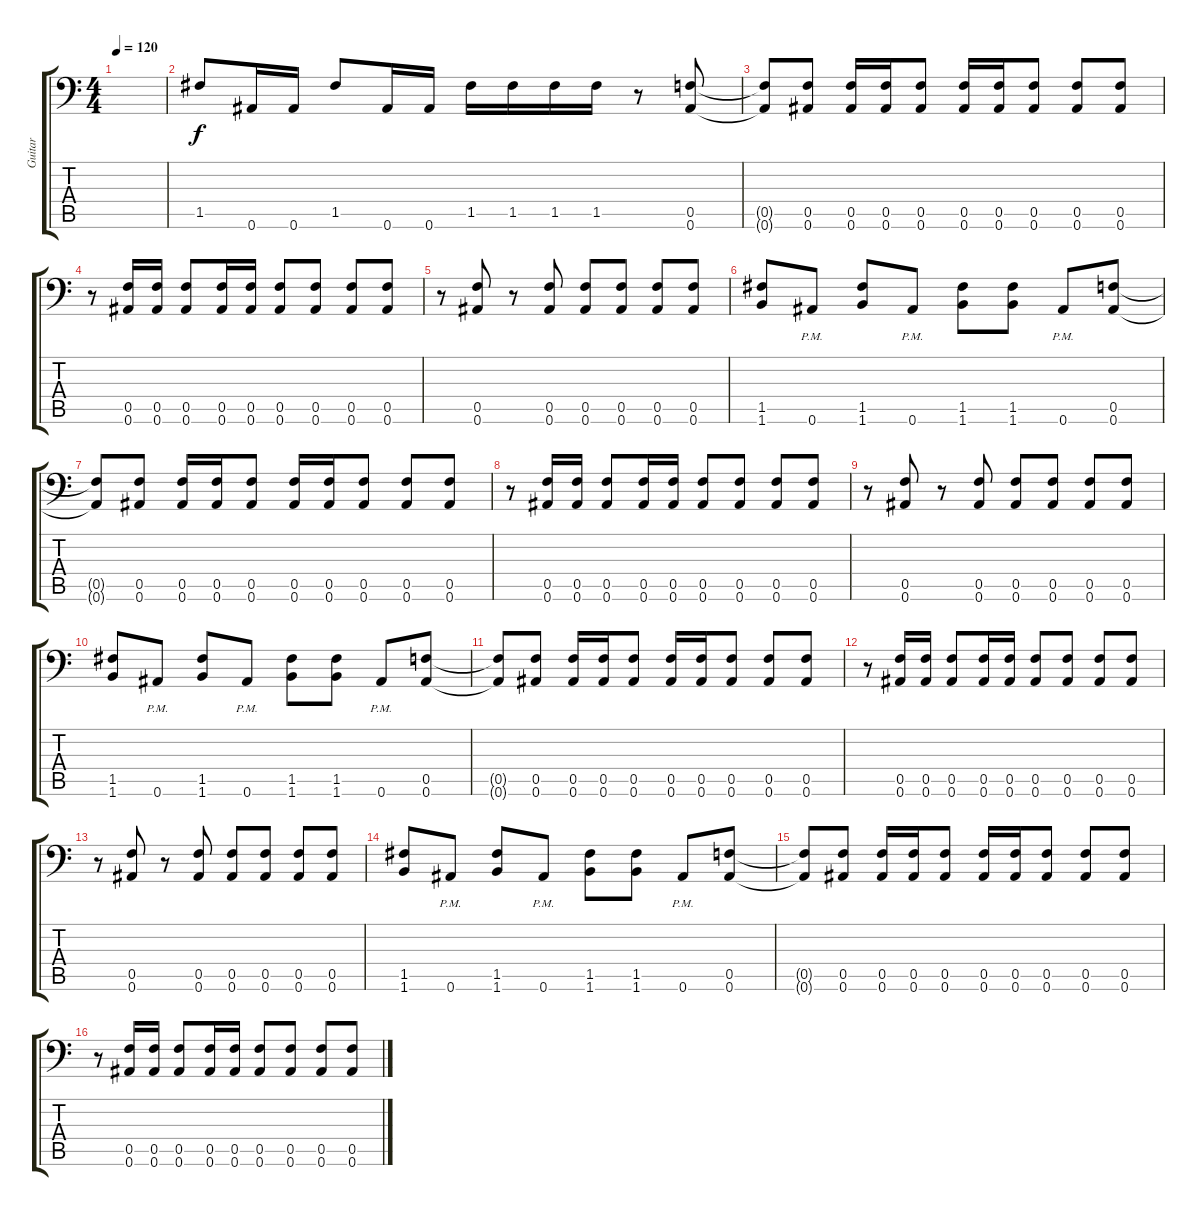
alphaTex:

\track ("Guitar" "Guitar") {instrument distortionguitar}
\staff {score tabs}
\tuning (C4 G3 Eb3 Bb2 F2 Bb1) {hide}
\ts (4 4)
\tempo 120
\clef f4
\ks c
|
1.5.8 0.6.16 0.6.16 1.5.8 0.6.16 0.6.16 1.5.16 1.5.16 1.5.16 1.5.16 r.8 (0.5 0.6).8 |
(0.5{t} 0.6{t}).8 (0.5 0.6).8 (0.5 0.6).16 (0.5 0.6).16 (0.5 0.6).8 (0.5 0.6).16 (0.5 0.6).16 (0.5 0.6).8 (0.5 0.6).8 (0.5 0.6).8 |
r.8 (0.5 0.6).16 (0.5 0.6).16 (0.5 0.6).8 (0.5 0.6).16 (0.5 0.6).16 (0.5 0.6).8 (0.5 0.6).8 (0.5 0.6).8 (0.5 0.6).8 |
r.8 (0.5 0.6).8 r.8 (0.5 0.6).8 (0.5 0.6).8 (0.5 0.6).8 (0.5 0.6).8 (0.5 0.6).8 |
(1.5 1.6).8 0.6{pm}.8 (1.5 1.6).8 0.6{pm}.8 (1.5 1.6).8 (1.5 1.6).8 0.6{pm}.8 (0.5 0.6).8 |
(0.5{t} 0.6{t}).8 (0.5 0.6).8 (0.5 0.6).16 (0.5 0.6).16 (0.5 0.6).8 (0.5 0.6).16 (0.5 0.6).16 (0.5 0.6).8 (0.5 0.6).8 (0.5 0.6).8 |
r.8 (0.5 0.6).16 (0.5 0.6).16 (0.5 0.6).8 (0.5 0.6).16 (0.5 0.6).16 (0.5 0.6).8 (0.5 0.6).8 (0.5 0.6).8 (0.5 0.6).8 |
r.8 (0.5 0.6).8 r.8 (0.5 0.6).8 (0.5 0.6).8 (0.5 0.6).8 (0.5 0.6).8 (0.5 0.6).8 |
(1.5 1.6).8 0.6{pm}.8 (1.5 1.6).8 0.6{pm}.8 (1.5 1.6).8 (1.5 1.6).8 0.6{pm}.8 (0.5 0.6).8 |
(0.5{t} 0.6{t}).8 (0.5 0.6).8 (0.5 0.6).16 (0.5 0.6).16 (0.5 0.6).8 (0.5 0.6).16 (0.5 0.6).16 (0.5 0.6).8 (0.5 0.6).8 (0.5 0.6).8 |
r.8 (0.5 0.6).16 (0.5 0.6).16 (0.5 0.6).8 (0.5 0.6).16 (0.5 0.6).16 (0.5 0.6).8 (0.5 0.6).8 (0.5 0.6).8 (0.5 0.6).8 |
r.8 (0.5 0.6).8 r.8 (0.5 0.6).8 (0.5 0.6).8 (0.5 0.6).8 (0.5 0.6).8 (0.5 0.6).8 |
(1.5 1.6).8 0.6{pm}.8 (1.5 1.6).8 0.6{pm}.8 (1.5 1.6).8 (1.5 1.6).8 0.6{pm}.8 (0.5 0.6).8 |
(0.5{t} 0.6{t}).8 (0.5 0.6).8 (0.5 0.6).16 (0.5 0.6).16 (0.5 0.6).8 (0.5 0.6).16 (0.5 0.6).16 (0.5 0.6).8 (0.5 0.6).8 (0.5 0.6).8 |
r.8 (0.5 0.6).16 (0.5 0.6).16 (0.5 0.6).8 (0.5 0.6).16 (0.5 0.6).16 (0.5 0.6).8 (0.5 0.6).8 (0.5 0.6).8 (0.5 0.6).8
